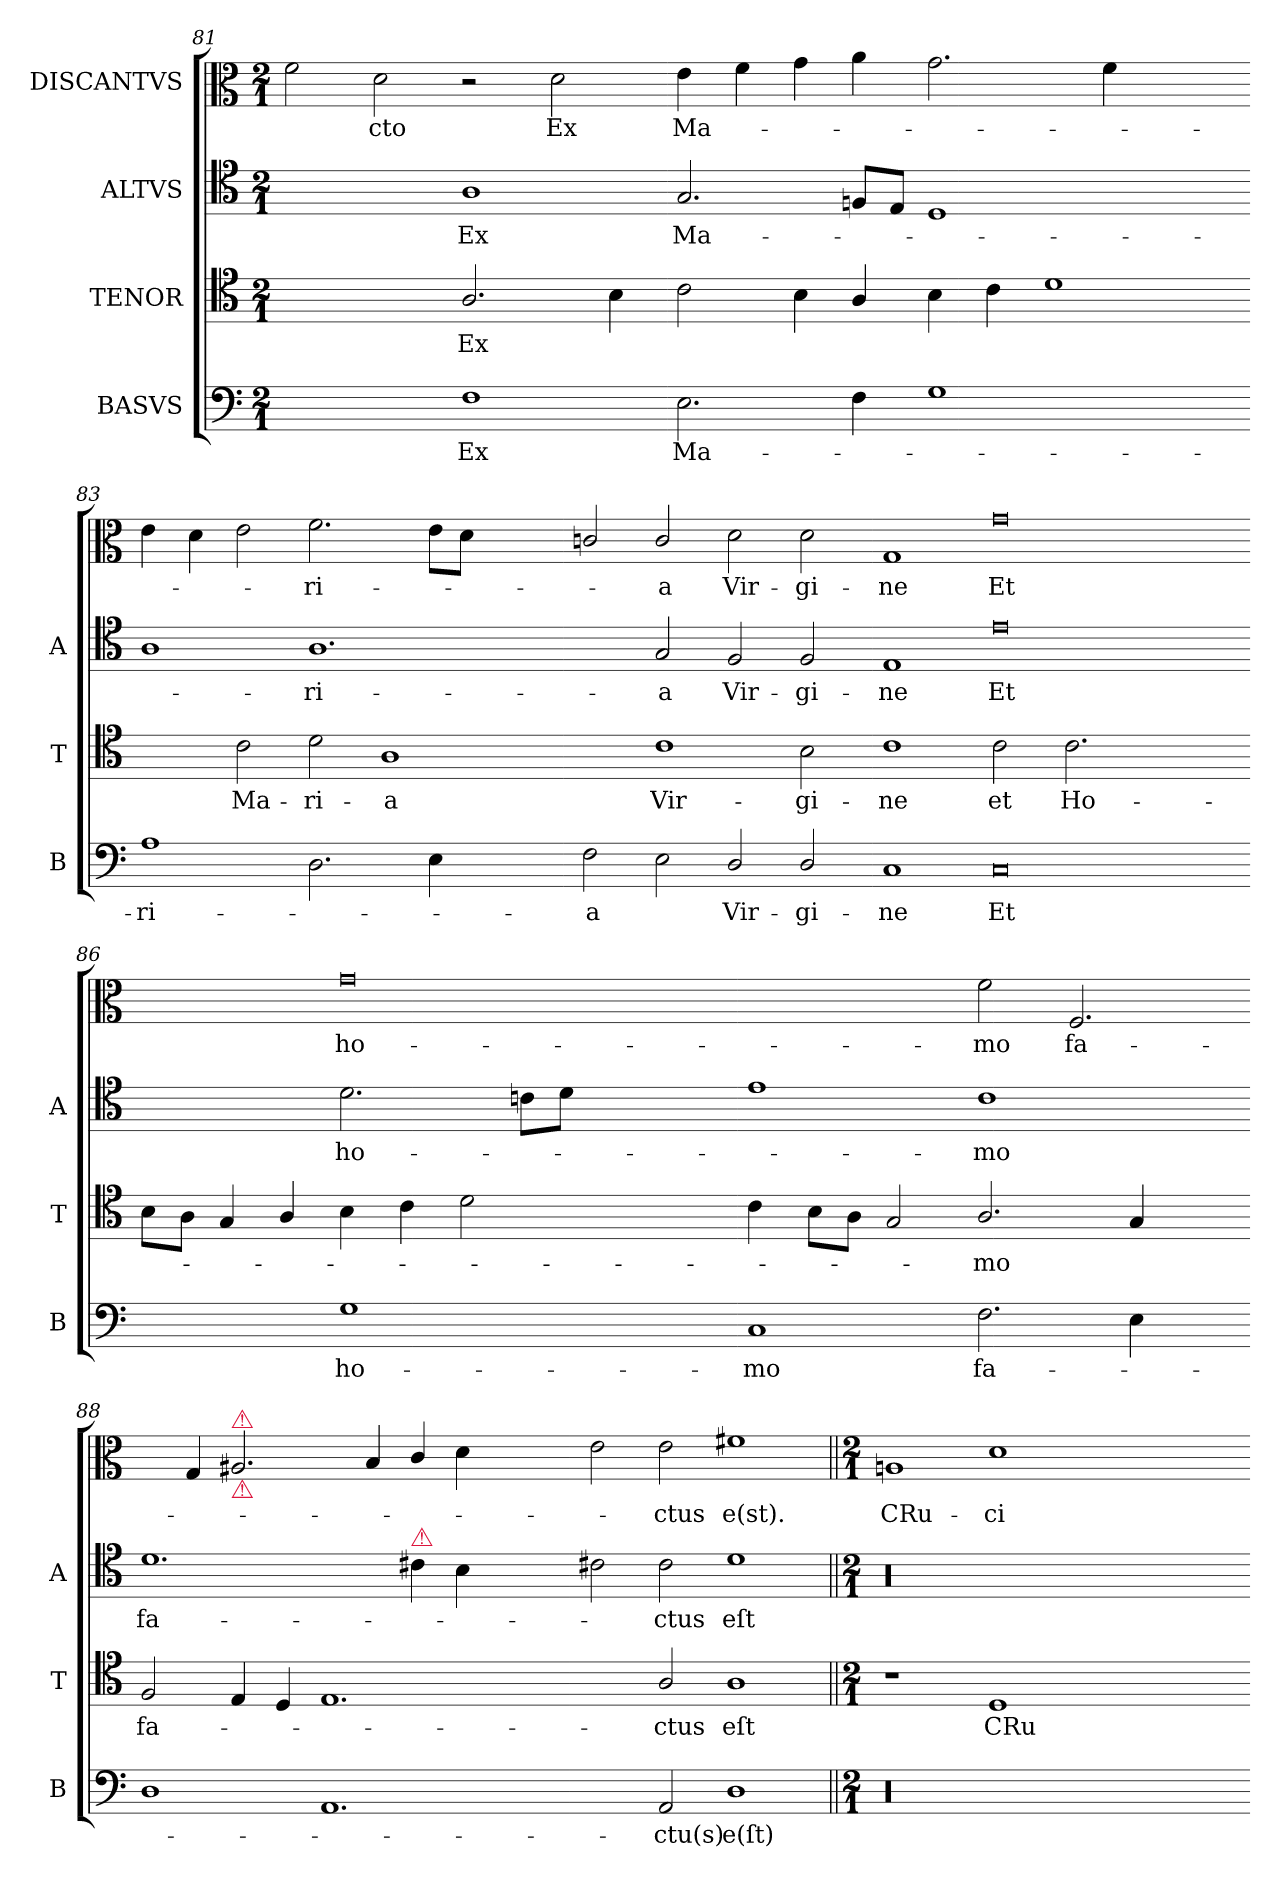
**kern	**text	**kern	**text	**kern	**text	**kern	**text
*part4	*part4	*part3	*part3	*part2	*part2	*part1	*part1
*staff4	*staff4	*staff3	*staff3	*staff2	*staff2	*staff1	*staff1
*I"BASVS	*	*I"TENOR	*	*I"ALTVS	*	*I"DISCANTVS	*
*I'B	*	*I'T	*	*I'A	*	*	*
*clefF4	*	*clefC4	*	*clefC4	*	*clefC3	*
*k[]	*	*k[]	*	*k[]	*	*k[]	*
*M2/1	*	*M2/1	*	*M2/1	*	*M2/1	*
=81	=81	=81	=81	=81	=81	=81	=81
1ryy	.	1ryy	.	1ryy	.	2f\	.
.	.	.	.	.	.	2d\	-cto
1F\	Ex	2.A/	Ex	1A\	Ex	2r	.
.	.	.	.	.	.	2d\	Ex
.	.	4B\	.	.	.	.	.
=82-	=82-	=82-	=82-	=82-	=82-	=82-	=82-
2.E\	Ma-	2c\	.	2.G/	Ma-	4e\	Ma-
.	.	.	.	.	.	4f\	.
.	.	4B\	.	.	.	4g\	.
4F\	.	4A/	.	8Fn/L	.	4a\	.
.	.	.	.	8E/J	.	.	.
1G\	.	4B\	.	1D/	.	2.g\	.
.	.	4c\	.	.	.	.	.
.	.	1d\	.	.	.	.	.
.	.	.	.	.	.	4f\	.
2ryy	.	.	.	2ryy	.	2ryy	.
=83-	=83-	=83-	=83-	=83-	=83-	=83-	=83-
1A\	-ri-	2ryy	.	1A\	.	4e\	.
.	.	.	.	.	.	4d\	.
.	.	2c\	Ma-	.	.	2e\	.
2.D\	.	2d\	-ri-	1.A\	-ri-	2.f\	-ri-
.	.	1A\	-a	.	.	.	.
4E\	.	.	.	.	.	8e\L	.
.	.	.	.	.	.	8d\J	.
2ryy	.	.	.	.	.	2ryy	.
=84-	=84-	=84-	=84-	=84-	=84-	=84-	=84-
2F\	-a	2ryy	.	2ryy	.	2cn/	.
2E\	.	1c\	Vir-	2G/	-a	2c/	-a
2D/	Vir-	.	.	2F/	Vir-	2d\	Vir-
2D/	-gi-	2B\	-gi-	2F/	-gi-	2d\	-gi-
=85-	=85-	=85-	=85-	=85-	=85-	=85-	=85-
1C/	-ne	1c\	-ne	1E/	-ne	1G/	-ne
0C/	Et	2c\	et	0e\	Et	0g\	Et
.	.	2.c\	Ho-	.	.	.	.
.	.	2.ryy	.	.	.	.	.
=86-	=86-	=86-	=86-	=86-	=86-	=86-	=86-
2.ryy	.	8B\L	.	2.ryy	.	2.ryy	.
.	.	8A\J	.	.	.	.	.
.	.	4G/	.	.	.	.	.
.	.	4A/	.	.	.	.	.
1G\	ho-	4B\	.	2.d\	ho-	0g\	ho-
.	.	4c\	.	.	.	.	.
.	.	2d\	.	.	.	.	.
.	.	.	.	8cn\L	.	.	.
.	.	.	.	8d\J	.	.	.
1ryy	.	1ryy	.	1ryy	.	.	.
=87-	=87-	=87-	=87-	=87-	=87-	=87-	=87-
1C/	-mo	4c\	.	1e\	.	1ryy	.
.	.	8B\L	.	.	.	.	.
.	.	8A\J	.	.	.	.	.
.	.	2G/	.	.	.	.	.
2.F\	fa-	2.A/	-mo	1c\	-mo	2f\	-mo
.	.	.	.	.	.	2.F/	fa-
4E\	.	4G/	.	.	.	.	.
4ryy	.	4ryy	.	4ryy	.	.	.
=88-	=88-	=88-	=88-	=88-	=88-	=88-	=88-
1D\	.	2F/	fa-	1.d\	fa-	4ryy	.
.	.	.	.	.	.	4G/	.
!	!	!	!	!	!	!LO:TX:a:color=crimson:t=⚠	!
!	!	!	!	!	!	!LO:TX:b:color=crimson:t=⚠	!
.	.	4E/	.	.	.	2.A#X/	.
.	.	4D/	.	.	.	.	.
1.AA/	.	1.E/	.	.	.	.	.
.	.	.	.	.	.	4B/	.
!	!	!	!	!LO:TX:a:color=crimson:t=⚠	!	!	!
.	.	.	.	4c#X\	.	4c/	.
.	.	.	.	4B\	.	4d\	.
.	.	.	.	2ryy	.	2ryy	.
=89-	=89-	=89-	=89-	=89-	=89-	=89-	=89-
2ryy	.	2ryy	.	2c#X\	.	2e\	.
2AA/	-ctu(s)	2A/	-ctus	2c#\	-ctus	2e\	-ctus
1D\	e(ſt)	1A\	eſt	1d\	eſt	1f#X\	e(st).
=90||	=90||	=90||	=90||	=90||	=90||	=90||	=90||
*M2/1	*	*M2/1	*	*M2/1	*	*M2/1	*
00r	.	1r	.	00r	.	1An/	CRu-
.	.	1D/	CRu-	.	.	1d\	-ci-
.	.	0ryy	.	.	.	0ryy	.
=-	=-	=-	=-	=-	=-	=-	=-
*-	*-	*-	*-	*-	*-	*-	*-
